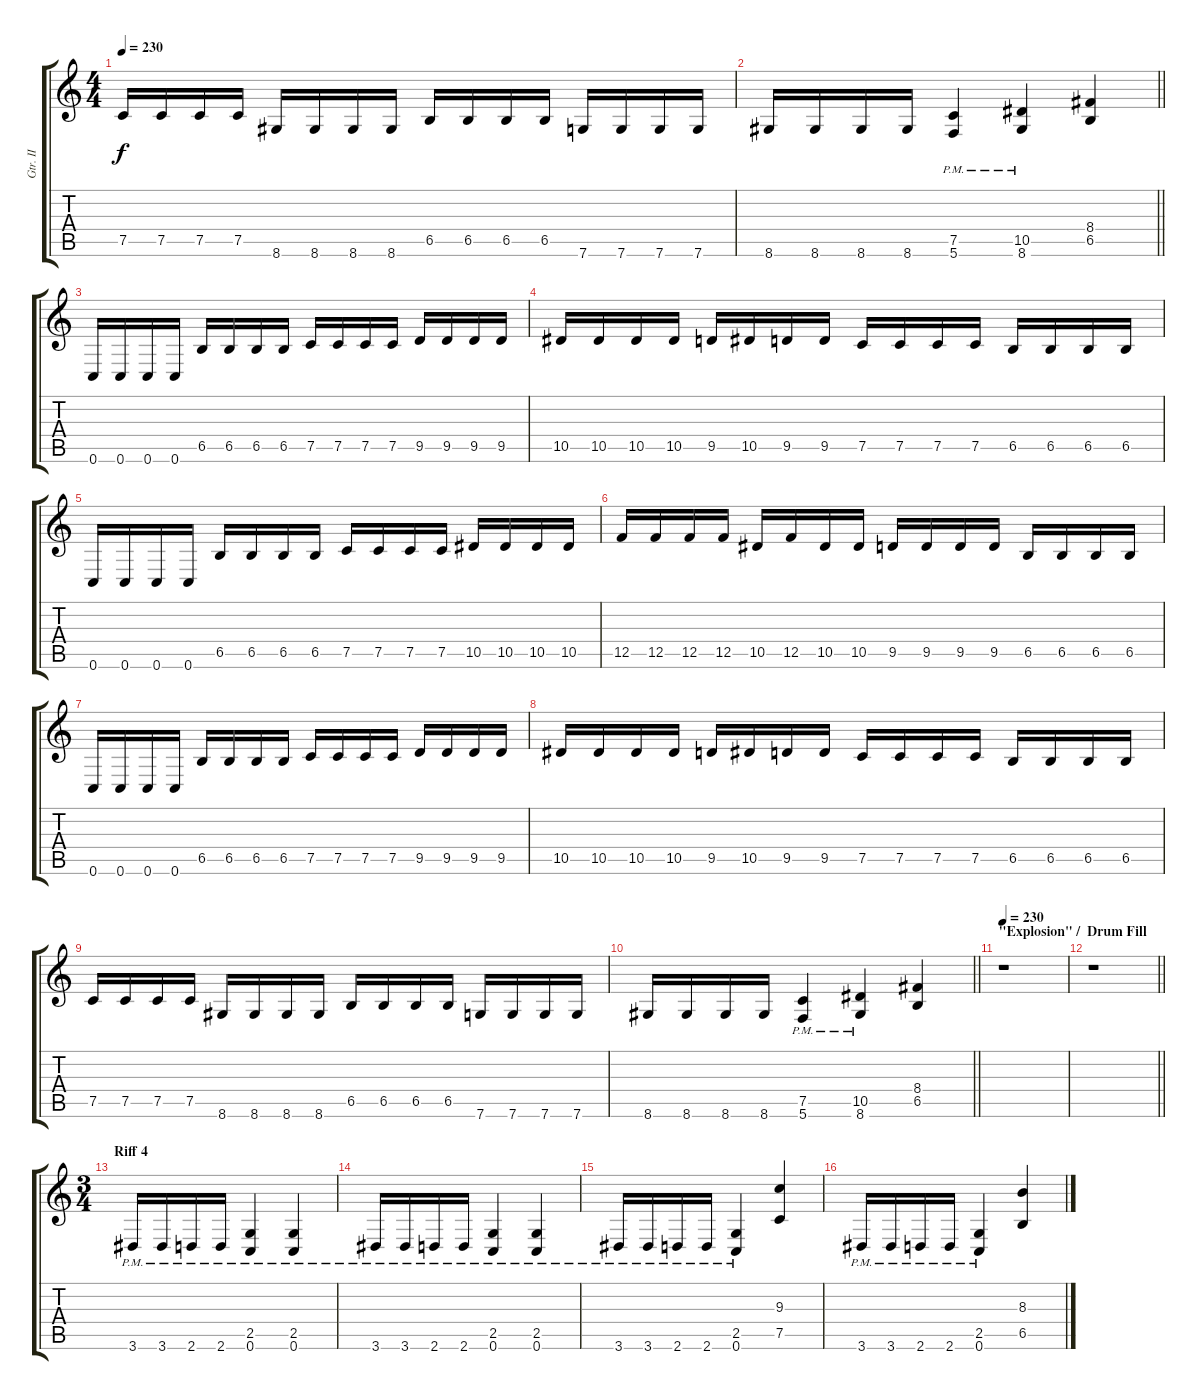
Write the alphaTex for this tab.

\track ("Gtr. II" "Gtr. II") {instrument distortionguitar}
\staff {score tabs}
\tuning (C4 G3 Eb3 Bb2 F2 C2) {hide}
\ts (4 4)
\tempo 230
\clef g2
\ks c
7.5.16{dy f} 7.5.16 7.5.16 7.5.16 8.6.16 8.6.16 8.6.16 8.6.16 6.5.16 6.5.16 6.5.16 6.5.16 7.6.16 7.6.16 7.6.16 7.6.16 |
\barLineRight lightlight
8.6.16 8.6.16 8.6.16 8.6.16 (7.5{pm} 5.6{pm}).4 (10.5{pm} 8.6{pm}).4 (8.4 6.5).4 |
0.6.16 0.6.16 0.6.16 0.6.16 6.5.16 6.5.16 6.5.16 6.5.16 7.5.16 7.5.16 7.5.16 7.5.16 9.5.16 9.5.16 9.5.16 9.5.16 |
10.5.16 10.5.16 10.5.16 10.5.16 9.5.16 10.5.16 9.5.16 9.5.16 7.5.16 7.5.16 7.5.16 7.5.16 6.5.16 6.5.16 6.5.16 6.5.16 |
0.6.16 0.6.16 0.6.16 0.6.16 6.5.16 6.5.16 6.5.16 6.5.16 7.5.16 7.5.16 7.5.16 7.5.16 10.5.16 10.5.16 10.5.16 10.5.16 |
12.5.16 12.5.16 12.5.16 12.5.16 10.5.16 12.5.16 10.5.16 10.5.16 9.5.16 9.5.16 9.5.16 9.5.16 6.5.16 6.5.16 6.5.16 6.5.16 |
0.6.16 0.6.16 0.6.16 0.6.16 6.5.16 6.5.16 6.5.16 6.5.16 7.5.16 7.5.16 7.5.16 7.5.16 9.5.16 9.5.16 9.5.16 9.5.16 |
10.5.16 10.5.16 10.5.16 10.5.16 9.5.16 10.5.16 9.5.16 9.5.16 7.5.16 7.5.16 7.5.16 7.5.16 6.5.16 6.5.16 6.5.16 6.5.16 |
7.5.16 7.5.16 7.5.16 7.5.16 8.6.16 8.6.16 8.6.16 8.6.16 6.5.16 6.5.16 6.5.16 6.5.16 7.6.16 7.6.16 7.6.16 7.6.16 |
\barLineRight lightlight
8.6.16 8.6.16 8.6.16 8.6.16 (7.5{pm} 5.6{pm}).4 (10.5{pm} 8.6{pm}).4 (8.4 6.5).4 |
\section ("" "\"Explosion\" /  Drum Fill")
\tempo 230
r.1 |
\barLineRight lightlight
r.1 |
\ts (3 4)
\section ("" "Riff 4")
3.6{pm}.16 3.6{pm}.16 2.6{pm}.16 2.6{pm}.16 (2.5{pm} 0.6{pm}).4 (2.5{pm} 0.6{pm}).4 |
3.6{pm}.16 3.6{pm}.16 2.6{pm}.16 2.6{pm}.16 (2.5{pm} 0.6{pm}).4 (2.5{pm} 0.6{pm}).4 |
3.6{pm}.16 3.6{pm}.16 2.6{pm}.16 2.6{pm}.16 (2.5{pm} 0.6{pm}).4 (9.3 7.5).4 |
3.6{pm}.16 3.6{pm}.16 2.6{pm}.16 2.6{pm}.16 (2.5{pm} 0.6{pm}).4 (8.3 6.5).4
